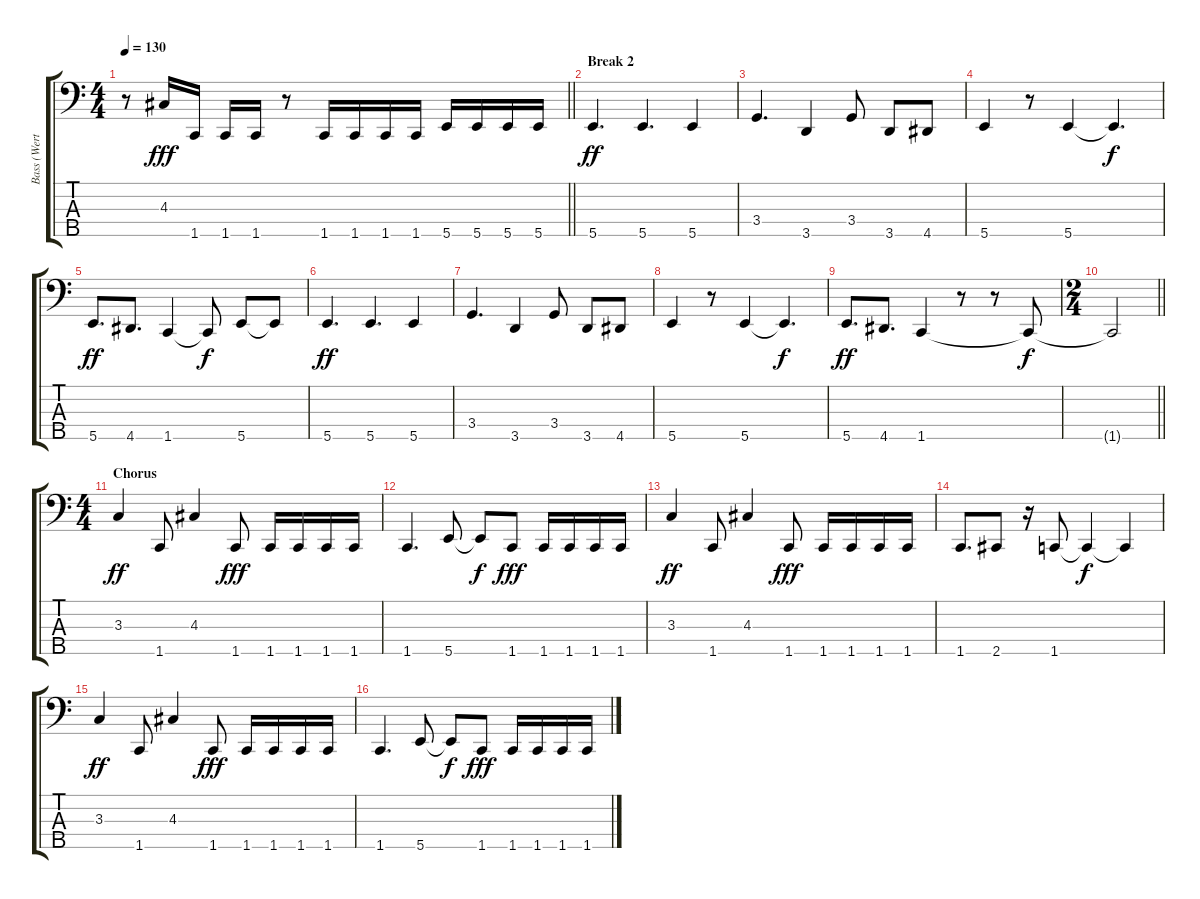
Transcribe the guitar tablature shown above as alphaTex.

\track ("Bass (Werther)" "Bass (Wert") {instrument electricbasspick}
\staff {score tabs}
\tuning (G2 D2 A1 E1 B0) {hide}
\ts (4 4)
\tempo 130
\clef f4
\barLineRight lightlight
\ks c
r.8{dy fff} 4.3.16 1.5.16 1.5.16 1.5.16 r.8 1.5.16 1.5.16 1.5.16 1.5.16 5.5.16 5.5.16 5.5.16 5.5.16 |
\section ("" "Break 2")
5.5.4{d dy ff} 5.5.4{d} 5.5.4 |
3.4.4{d} 3.5.4 3.4.8 3.5.8 4.5.8 |
5.5.4 r.8 5.5.4 5.5{t}.4{d dy f} |
5.5.8{d dy ff} 4.5.8{d} 1.5.4 1.5{t}.8{dy f} 5.5.8 5.5{t}.8 |
5.5.4{d dy ff} 5.5.4{d} 5.5.4 |
3.4.4{d} 3.5.4 3.4.8 3.5.8 4.5.8 |
5.5.4 r.8 5.5.4 5.5{t}.4{d dy f} |
5.5.8{d dy ff} 4.5.8{d} 1.5.4 r.8 r.8 1.5{t}.8{dy f} |
\ts (2 4)
\barLineRight lightlight
1.5{t}.2 |
\ts (4 4)
\section ("" "Chorus")
3.3.4{dy ff} 1.5.8 4.3.4 1.5.8{dy fff} 1.5.16 1.5.16 1.5.16 1.5.16 |
1.5.4{d} 5.5.8 5.5{t}.8{dy f} 1.5.8{dy fff} 1.5.16 1.5.16 1.5.16 1.5.16 |
3.3.4{dy ff} 1.5.8 4.3.4 1.5.8{dy fff} 1.5.16 1.5.16 1.5.16 1.5.16 |
1.5.8{d} 2.5.8 r.16 1.5.8 1.5{t}.4{dy f} 1.5{t}.4 |
3.3.4{dy ff} 1.5.8 4.3.4 1.5.8{dy fff} 1.5.16 1.5.16 1.5.16 1.5.16 |
1.5.4{d} 5.5.8 5.5{t}.8{dy f} 1.5.8{dy fff} 1.5.16 1.5.16 1.5.16 1.5.16
